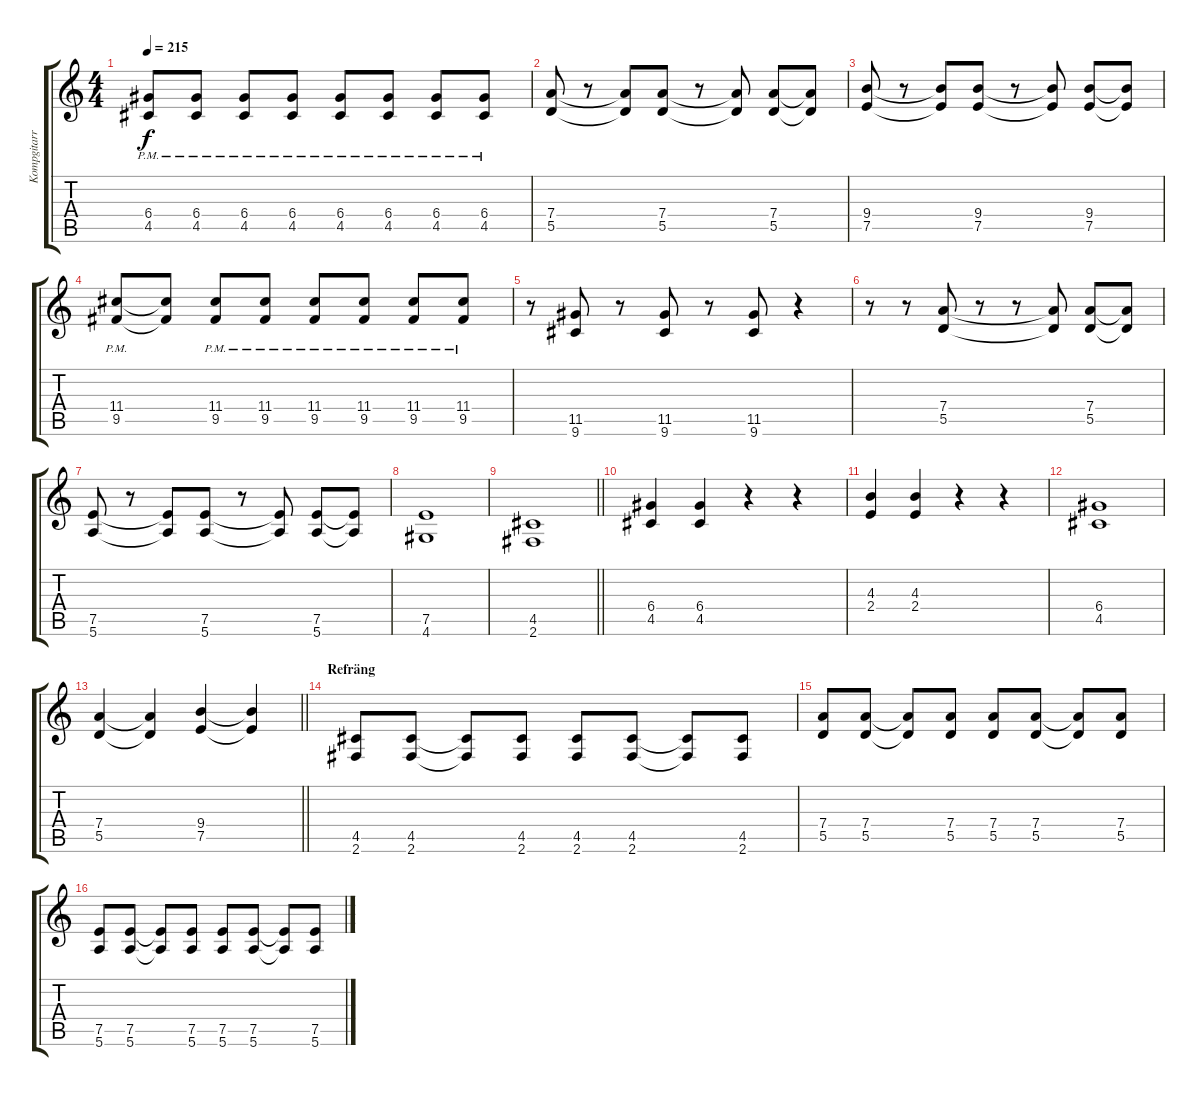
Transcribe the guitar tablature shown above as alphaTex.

\track ("Kompgitarr" "Kompgitarr") {instrument distortionguitar}
\staff {score tabs}
\tuning (E4 B3 G3 D3 A2 E2) {hide}
\ts (4 4)
\tempo 215
\clef g2
\ks c
(6.4{pm} 4.5{pm}).8{dy f} (6.4{pm} 4.5{pm}).8 (6.4{pm} 4.5{pm}).8 (6.4{pm} 4.5{pm}).8 (6.4{pm} 4.5{pm}).8 (6.4{pm} 4.5{pm}).8 (6.4{pm} 4.5{pm}).8 (6.4{pm} 4.5{pm}).8 |
(7.4 5.5).8 r.8 (7.4{t} 5.5{t}).8 (7.4 5.5).8 r.8 (7.4{t} 5.5{t}).8 (7.4 5.5).8 (7.4{t} 5.5{t}).8 |
(9.4 7.5).8 r.8 (9.4{t} 7.5{t}).8 (9.4 7.5).8 r.8 (9.4{t} 7.5{t}).8 (9.4 7.5).8 (9.4{t} 7.5{t}).8 |
(11.4{pm} 9.5{pm}).8 (11.4{t} 9.5{t}).8 (11.4{pm} 9.5{pm}).8 (11.4{pm} 9.5{pm}).8 (11.4{pm} 9.5{pm}).8 (11.4{pm} 9.5{pm}).8 (11.4{pm} 9.5{pm}).8 (11.4{pm} 9.5{pm}).8 |
r.8 (11.5 9.6).8 r.8 (11.5 9.6).8 r.8 (11.5 9.6).8 r.4 |
r.8 r.8 (7.4 5.5).8 r.8 r.8 (7.4{t} 5.5{t}).8 (7.4 5.5).8 (7.4{t} 5.5{t}).8 |
(7.5 5.6).8 r.8 (7.5{t} 5.6{t}).8 (7.5 5.6).8 r.8 (7.5{t} 5.6{t}).8 (7.5 5.6).8 (7.5{t} 5.6{t}).8 |
(7.5 4.6).1 |
\barLineRight lightlight
(4.5 2.6).1 |
(6.4 4.5).4 (6.4 4.5).4 r.4 r.4 |
(4.3 2.4).4 (4.3 2.4).4 r.4 r.4 |
(6.4 4.5).1 |
\barLineRight lightlight
(7.4 5.5).4 (7.4{t} 5.5{t}).4 (9.4 7.5).4 (9.4{t} 7.5{t}).4 |
\section ("" "Refräng")
(4.5 2.6).8 (4.5 2.6).8 (4.5{t} 2.6{t}).8 (4.5 2.6).8 (4.5 2.6).8 (4.5 2.6).8 (4.5{t} 2.6{t}).8 (4.5 2.6).8 |
(7.4 5.5).8 (7.4 5.5).8 (7.4{t} 5.5{t}).8 (7.4 5.5).8 (7.4 5.5).8 (7.4 5.5).8 (7.4{t} 5.5{t}).8 (7.4 5.5).8 |
(7.5 5.6).8 (7.5 5.6).8 (7.5{t} 5.6{t}).8 (7.5 5.6).8 (7.5 5.6).8 (7.5 5.6).8 (7.5{t} 5.6{t}).8 (7.5 5.6).8
